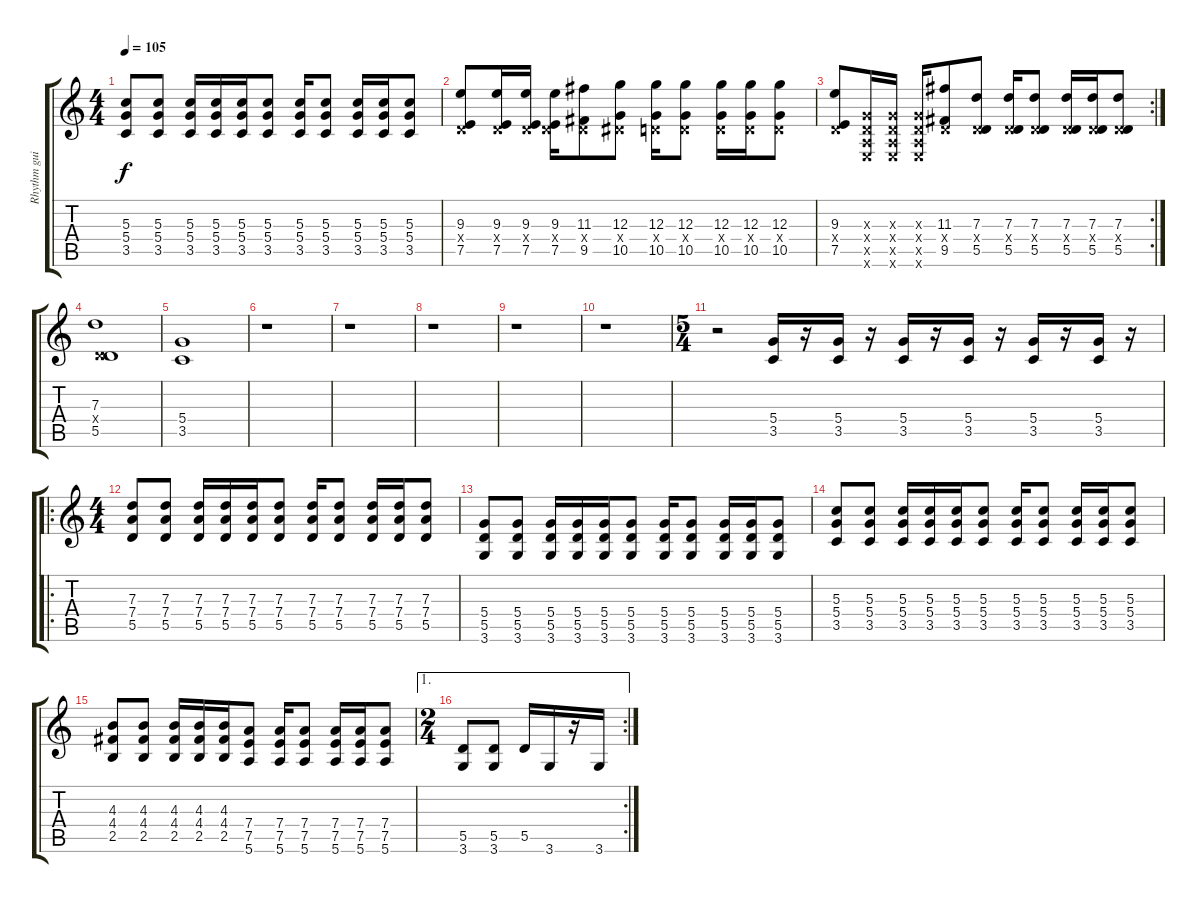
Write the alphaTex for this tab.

\track ("Rhythm guitar" "Rhythm gui") {instrument distortionguitar}
\staff {score tabs}
\tuning (E4 B3 G3 D3 A2 E2) {hide}
\ts (4 4)
\tempo 105
\clef g2
\ks c
(5.3 5.4 3.5).8{dy f} (5.3 5.4 3.5).8 (5.3 5.4 3.5).16 (5.3 5.4 3.5).16 (5.3 5.4 3.5).16 (5.3 5.4 3.5).8 (5.3 5.4 3.5).16 (5.3 5.4 3.5).8 (5.3 5.4 3.5).16 (5.3 5.4 3.5).16 (5.3 5.4 3.5).8 |
(9.3 0.4{x} 7.5).8 (9.3 0.4{x} 7.5).16 (9.3 0.4{x} 7.5).16 (9.3 0.4{x} 7.5).16 (11.3 0.4{x} 9.5).8 (12.3 1.4{x} 10.5).8 (12.3 0.4{x} 10.5).16 (12.3 0.4{x} 10.5).8 (12.3 0.4{x} 10.5).16 (12.3 0.4{x} 10.5).16 (12.3 0.4{x} 10.5).8 |
\rc 2
(9.3 0.4{x} 7.5).8 (0.3{x} 0.4{x} 0.5{x} 0.6{x}).16 (0.3{x} 0.4{x} 0.5{x} 0.6{x}).16 (0.3{x} 0.4{x} 0.5{x} 0.6{x}).16 (11.3 0.4{x} 9.5).8 (7.3 0.4{x} 5.5).8 (7.3 0.4{x} 5.5).16 (7.3 0.4{x} 5.5).8 (7.3 0.4{x} 5.5).16 (7.3 0.4{x} 5.5).16 (7.3 0.4{x} 5.5).8 |
(7.3 0.4{x} 5.5).1 |
(5.4 3.5).1 |
r.1 |
r.1 |
r.1 |
r.1 |
r.1 |
\ts (5 4)
r.2 (5.4 3.5).16 r.16 (5.4 3.5).16 r.16 (5.4 3.5).16 r.16 (5.4 3.5).16 r.16 (5.4 3.5).16 r.16 (5.4 3.5).16 r.16 |
\ro
\ts (4 4)
(7.3 7.4 5.5).8 (7.3 7.4 5.5).8 (7.3 7.4 5.5).16 (7.3 7.4 5.5).16 (7.3 7.4 5.5).16 (7.3 7.4 5.5).8 (7.3 7.4 5.5).16 (7.3 7.4 5.5).8 (7.3 7.4 5.5).16 (7.3 7.4 5.5).16 (7.3 7.4 5.5).8 |
(5.4 5.5 3.6).8 (5.4 5.5 3.6).8 (5.4 5.5 3.6).16 (5.4 5.5 3.6).16 (5.4 5.5 3.6).16 (5.4 5.5 3.6).8 (5.4 5.5 3.6).16 (5.4 5.5 3.6).8 (5.4 5.5 3.6).16 (5.4 5.5 3.6).16 (5.4 5.5 3.6).8 |
(5.3 5.4 3.5).8 (5.3 5.4 3.5).8 (5.3 5.4 3.5).16 (5.3 5.4 3.5).16 (5.3 5.4 3.5).16 (5.3 5.4 3.5).8 (5.3 5.4 3.5).16 (5.3 5.4 3.5).8 (5.3 5.4 3.5).16 (5.3 5.4 3.5).16 (5.3 5.4 3.5).8 |
(4.3 4.4 2.5).8 (4.3 4.4 2.5).8 (4.3 4.4 2.5).16 (4.3 4.4 2.5).16 (4.3 4.4 2.5).16 (7.4 7.5 5.6).8 (7.4 7.5 5.6).16 (7.4 7.5 5.6).8 (7.4 7.5 5.6).16 (7.4 7.5 5.6).16 (7.4 7.5 5.6).8 |
\ae 1
\rc 2
\ts (2 4)
(5.5 3.6).8 (5.5 3.6).8 5.5.16 3.6.16 r.16 3.6.16
